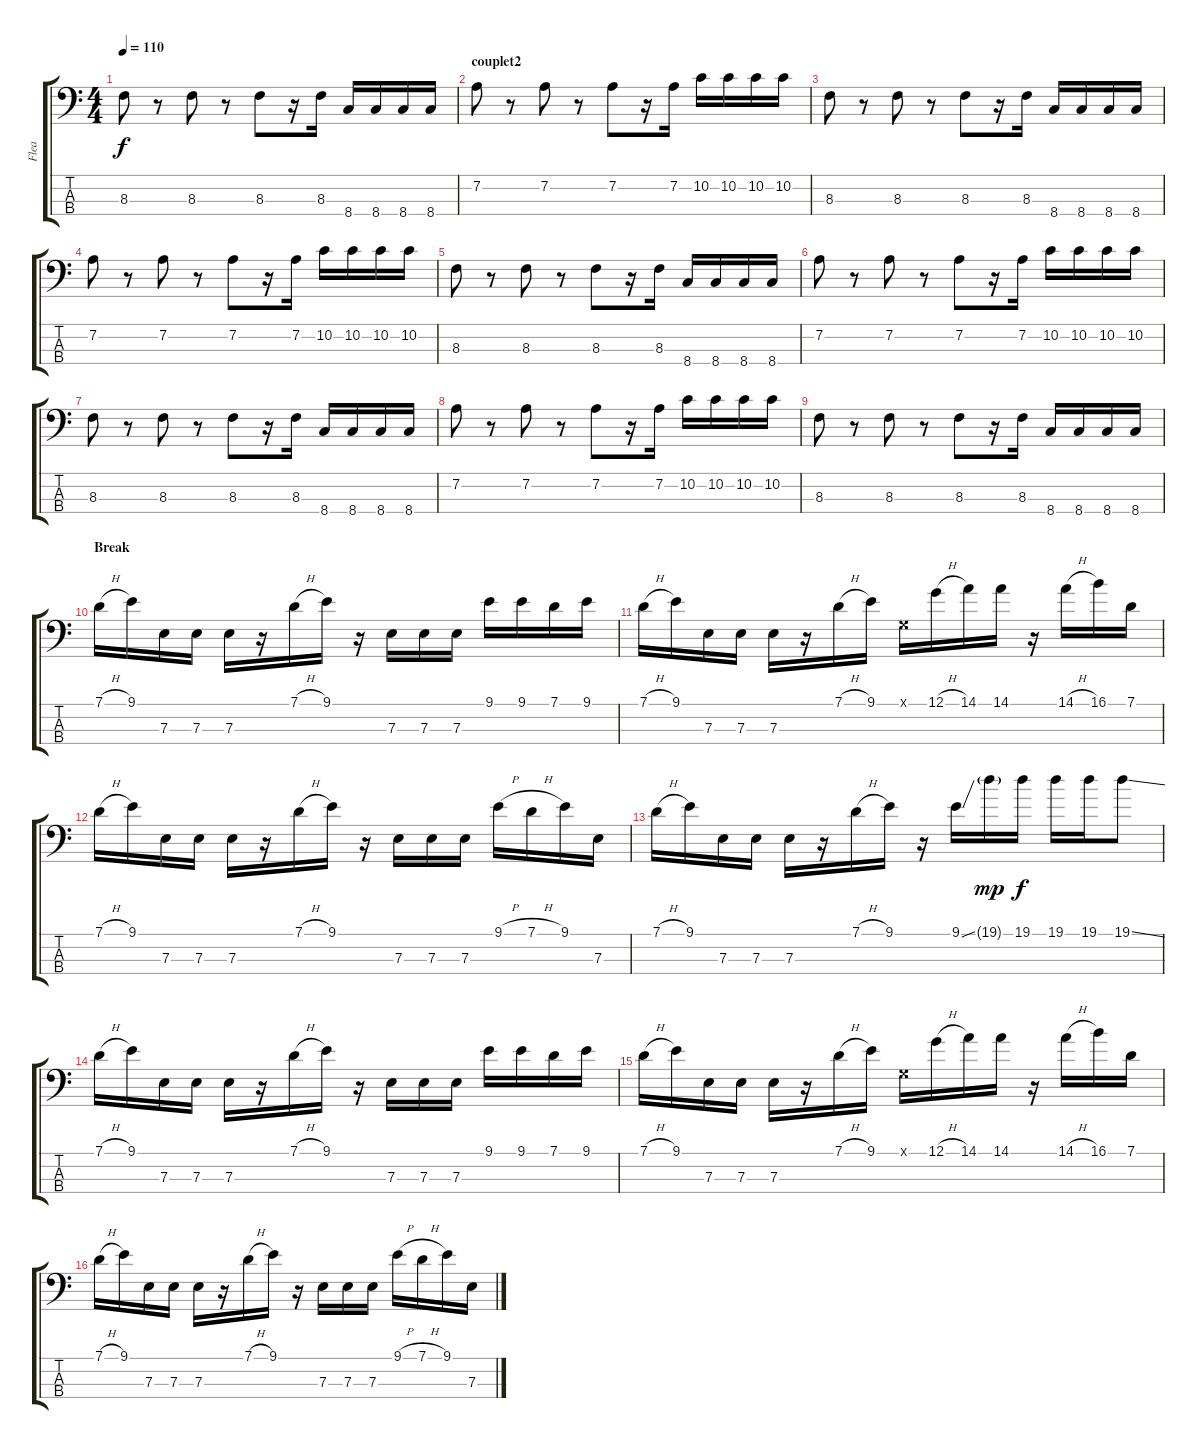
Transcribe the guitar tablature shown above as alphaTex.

\track ("Flea" "Flea") {instrument electricbassfinger}
\staff {score tabs}
\tuning (G2 D2 A1 E1) {hide}
\ts (4 4)
\tempo 110
\clef f4
\ks c
8.3.8{dy f} r.8 8.3.8 r.8 8.3.8 r.16 8.3.16 8.4.16 8.4.16 8.4.16 8.4.16 |
\section ("" "couplet2")
7.2.8 r.8 7.2.8 r.8 7.2.8 r.16 7.2.16 10.2.16 10.2.16 10.2.16 10.2.16 |
8.3.8 r.8 8.3.8 r.8 8.3.8 r.16 8.3.16 8.4.16 8.4.16 8.4.16 8.4.16 |
7.2.8 r.8 7.2.8 r.8 7.2.8 r.16 7.2.16 10.2.16 10.2.16 10.2.16 10.2.16 |
8.3.8 r.8 8.3.8 r.8 8.3.8 r.16 8.3.16 8.4.16 8.4.16 8.4.16 8.4.16 |
7.2.8 r.8 7.2.8 r.8 7.2.8 r.16 7.2.16 10.2.16 10.2.16 10.2.16 10.2.16 |
8.3.8 r.8 8.3.8 r.8 8.3.8 r.16 8.3.16 8.4.16 8.4.16 8.4.16 8.4.16 |
7.2.8 r.8 7.2.8 r.8 7.2.8 r.16 7.2.16 10.2.16 10.2.16 10.2.16 10.2.16 |
8.3.8 r.8 8.3.8 r.8 8.3.8 r.16 8.3.16 8.4.16 8.4.16 8.4.16 8.4.16 |
\section ("" "Break")
7.1{h}.16{balance 0} 9.1.16 7.3.16 7.3.16 7.3.16 r.16 7.1{h}.16 9.1.16 r.16 7.3.16 7.3.16 7.3.16 9.1.16 9.1.16 7.1.16 9.1.16 |
7.1{h}.16 9.1.16 7.3.16 7.3.16 7.3.16 r.16 7.1{h}.16 9.1.16 0.1{x}.16 12.1{h}.16 14.1.16 14.1.16 r.16 14.1{h}.16 16.1.16 7.1.16 |
7.1{h}.16 9.1.16 7.3.16 7.3.16 7.3.16 r.16 7.1{h}.16 9.1.16 r.16 7.3.16 7.3.16 7.3.16 9.1{h}.16 7.1{h}.16 9.1.16 7.3.16 |
7.1{h}.16 9.1.16 7.3.16 7.3.16 7.3.16 r.16 7.1{h}.16 9.1.16 r.16 9.1{ss}.16 19.1{g}.16{dy mp} 19.1.16{dy f} 19.1.16 19.1.16 19.1{ss}.8 |
7.1{h}.16{balance 0} 9.1.16 7.3.16 7.3.16 7.3.16 r.16 7.1{h}.16 9.1.16 r.16 7.3.16 7.3.16 7.3.16 9.1.16 9.1.16 7.1.16 9.1.16 |
7.1{h}.16 9.1.16 7.3.16 7.3.16 7.3.16 r.16 7.1{h}.16 9.1.16 0.1{x}.16 12.1{h}.16 14.1.16 14.1.16 r.16 14.1{h}.16 16.1.16 7.1.16 |
7.1{h}.16 9.1.16 7.3.16 7.3.16 7.3.16 r.16 7.1{h}.16 9.1.16 r.16 7.3.16 7.3.16 7.3.16 9.1{h}.16 7.1{h}.16 9.1.16 7.3.16
